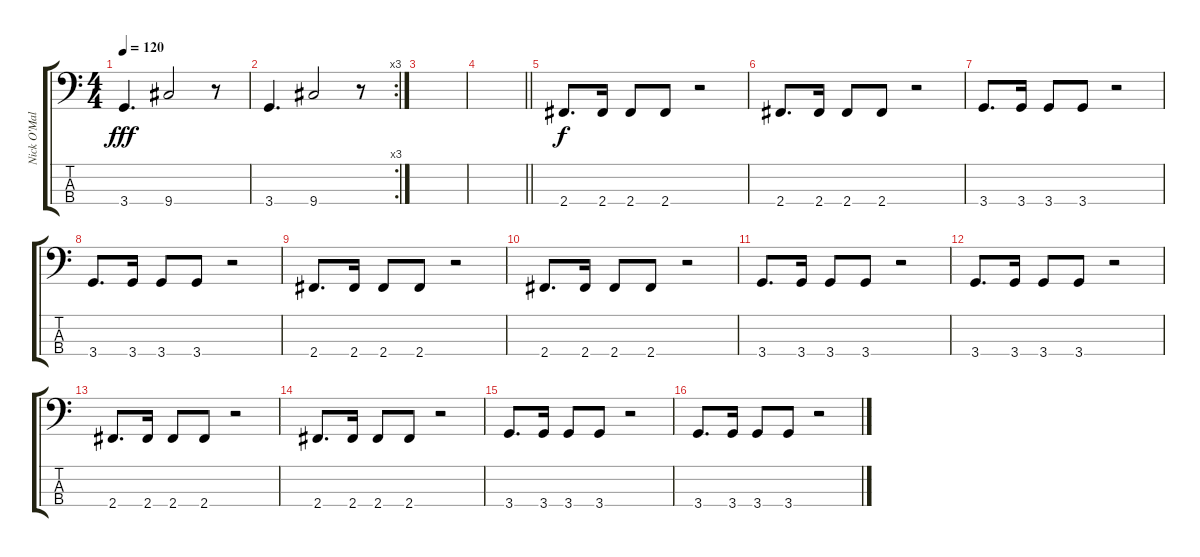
\track ("Nick O'Malley" "Nick O'Mal") {instrument electricbassfinger}
\staff {score tabs}
\tuning (G2 D2 A1 E1) {hide}
\ts (4 4)
\tempo 120
\clef f4
\ks c
3.4.4{d dy fff} 9.4.2 r.8 |
\rc 3
3.4.4{d} 9.4.2 r.8 |
|
\barLineRight lightlight
|
\section ("" "")
2.4.8{d dy f} 2.4.16 2.4.8 2.4.8 r.2 |
2.4.8{d} 2.4.16 2.4.8 2.4.8 r.2 |
3.4.8{d} 3.4.16 3.4.8 3.4.8 r.2 |
3.4.8{d} 3.4.16 3.4.8 3.4.8 r.2 |
2.4.8{d} 2.4.16 2.4.8 2.4.8 r.2 |
2.4.8{d} 2.4.16 2.4.8 2.4.8 r.2 |
3.4.8{d} 3.4.16 3.4.8 3.4.8 r.2 |
3.4.8{d} 3.4.16 3.4.8 3.4.8 r.2 |
2.4.8{d} 2.4.16 2.4.8 2.4.8 r.2 |
2.4.8{d} 2.4.16 2.4.8 2.4.8 r.2 |
3.4.8{d} 3.4.16 3.4.8 3.4.8 r.2 |
3.4.8{d} 3.4.16 3.4.8 3.4.8 r.2
